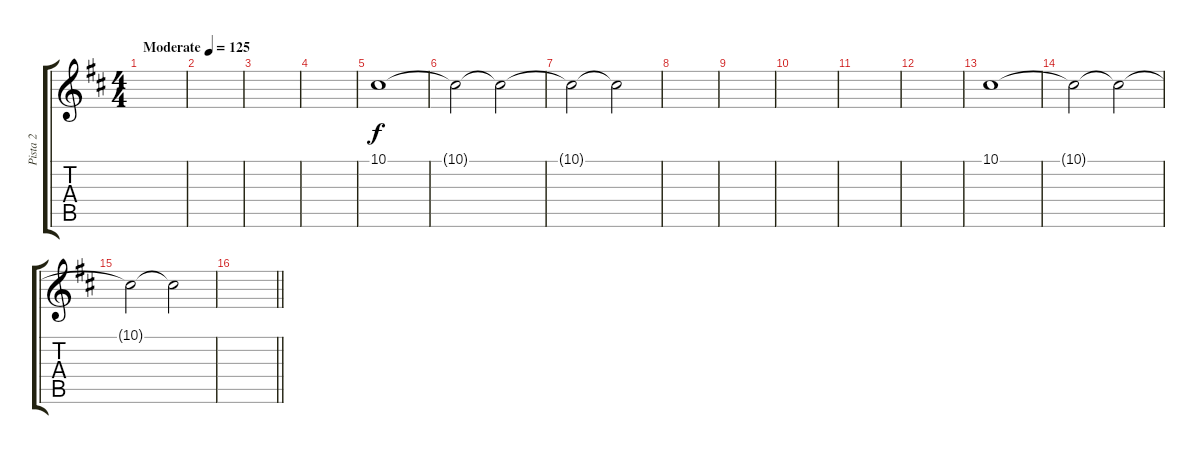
\track ("Pista 2" "Pista 2") {instrument recorder}
\staff {score tabs}
\tuning (Eb4 Bb3 Gb3 Db3 Ab2 Eb2) {hide}
\ts (4 4)
\tempo (125 "Moderate")
\clef g2
\ks d
|
|
|
|
10.1.1{volume 16} |
10.1{t}.2 10.1{t}.2{volume 4} |
10.1{t}.2 10.1{t}.2 |
|
|
|
|
|
10.1.1{volume 16} |
10.1{t}.2 10.1{t}.2{volume 4} |
10.1{t}.2 10.1{t}.2 |
\barLineRight lightlight
